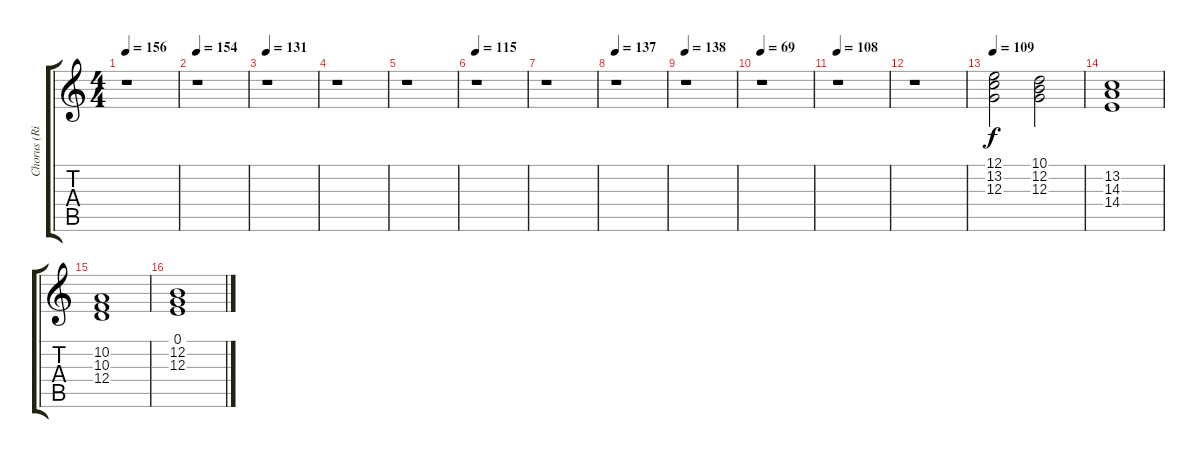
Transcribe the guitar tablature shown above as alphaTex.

\track ("Chorus (Right)" "Chorus (Ri") {instrument lead3calliope}
\staff {score tabs}
\tuning (E4 B3 G3 D3 A2 E2) {hide}
\ts (4 4)
\tempo 156
\clef g2
\ks c
r.1{dy f} |
\tempo 154
r.1 |
\tempo 131
r.1 |
r.1 |
r.1 |
\tempo 115
r.1 |
r.1 |
\tempo 137
r.1 |
\tempo 138
r.1 |
\tempo 69
r.1 |
\tempo 108
r.1 |
r.1 |
\tempo 109
(12.1 13.2 12.3).2 (10.1 12.2 12.3).2 |
(13.2 14.3 14.4).1 |
(10.2 10.3 12.4).1 |
(0.1 12.2 12.3).1
